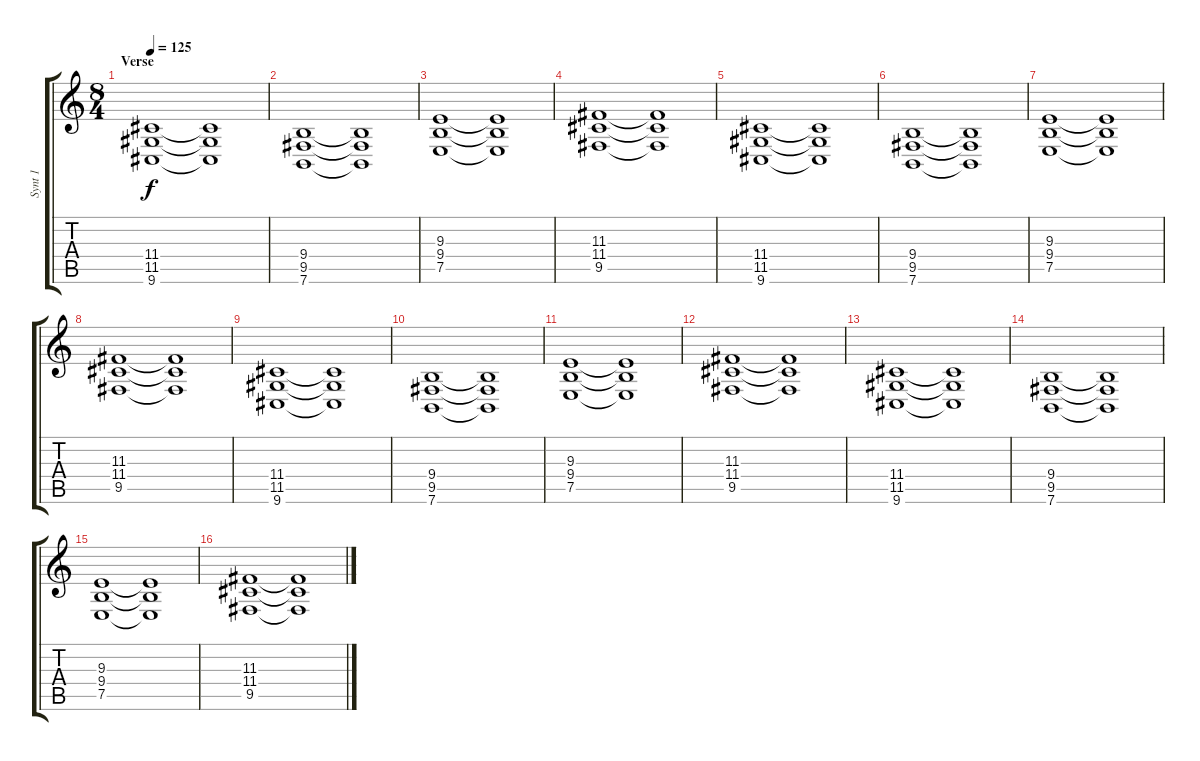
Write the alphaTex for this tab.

\track ("Synt 1" "Synt 1") {instrument lead2sawtooth}
\staff {score tabs}
\tuning (E4 B3 G3 D3 A2 E2) {hide}
\ts (8 4)
\section ("" "Verse")
\tempo 125
\clef g2
\ks c
(11.4 11.5 9.6).1{dy f instrument pad4choir} (11.4{t} 11.5{t} 9.6{t}).1 |
(9.4 9.5 7.6).1 (9.4{t} 9.5{t} 7.6{t}).1 |
(9.3 9.4 7.5).1 (9.3{t} 9.4{t} 7.5{t}).1 |
(11.3 11.4 9.5).1 (11.3{t} 11.4{t} 9.5{t}).1 |
(11.4 11.5 9.6).1{instrument pad4choir} (11.4{t} 11.5{t} 9.6{t}).1 |
(9.4 9.5 7.6).1 (9.4{t} 9.5{t} 7.6{t}).1 |
(9.3 9.4 7.5).1 (9.3{t} 9.4{t} 7.5{t}).1 |
(11.3 11.4 9.5).1 (11.3{t} 11.4{t} 9.5{t}).1 |
(11.4 11.5 9.6).1{instrument pad4choir} (11.4{t} 11.5{t} 9.6{t}).1 |
(9.4 9.5 7.6).1 (9.4{t} 9.5{t} 7.6{t}).1 |
(9.3 9.4 7.5).1 (9.3{t} 9.4{t} 7.5{t}).1 |
(11.3 11.4 9.5).1 (11.3{t} 11.4{t} 9.5{t}).1 |
(11.4 11.5 9.6).1{instrument pad4choir} (11.4{t} 11.5{t} 9.6{t}).1 |
(9.4 9.5 7.6).1 (9.4{t} 9.5{t} 7.6{t}).1 |
(9.3 9.4 7.5).1 (9.3{t} 9.4{t} 7.5{t}).1 |
(11.3 11.4 9.5).1 (11.3{t} 11.4{t} 9.5{t}).1
